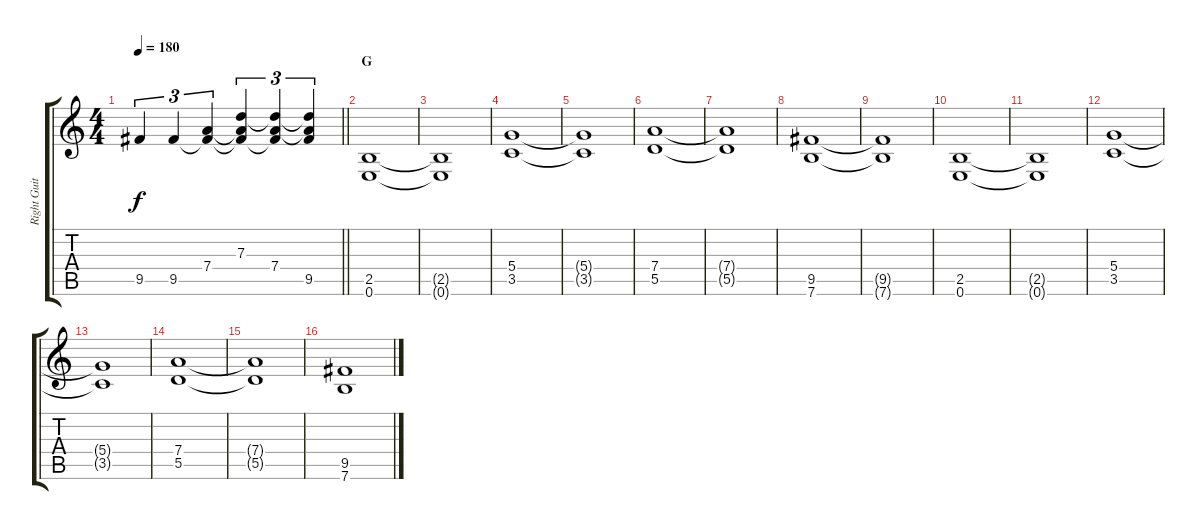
\track ("Right Guitar" "Right Guit") {instrument overdrivenguitar}
\staff {score tabs}
\tuning (E4 B3 G3 D3 A2 E2) {hide}
\ts (4 4)
\tempo 180
\clef g2
\barLineRight lightlight
\ks c
9.5.4{tu (3 2) dy f} 9.5.4{tu (3 2)} (7.4 9.5{t}).4{tu (3 2)} (7.3 7.4{t} 9.5{t}).4{tu (3 2)} (7.3{t} 7.4 9.5{t}).4{tu (3 2)} (7.3{t} 7.4{t} 9.5).4{tu (3 2)} |
\section ("" "G")
(2.5 0.6).1 |
(2.5{t} 0.6{t}).1 |
(5.4 3.5).1 |
(5.4{t} 3.5{t}).1 |
(7.4 5.5).1 |
(7.4{t} 5.5{t}).1 |
(9.5 7.6).1 |
(9.5{t} 7.6{t}).1 |
(2.5 0.6).1 |
(2.5{t} 0.6{t}).1 |
(5.4 3.5).1 |
(5.4{t} 3.5{t}).1 |
(7.4 5.5).1 |
(7.4{t} 5.5{t}).1 |
(9.5 7.6).1
